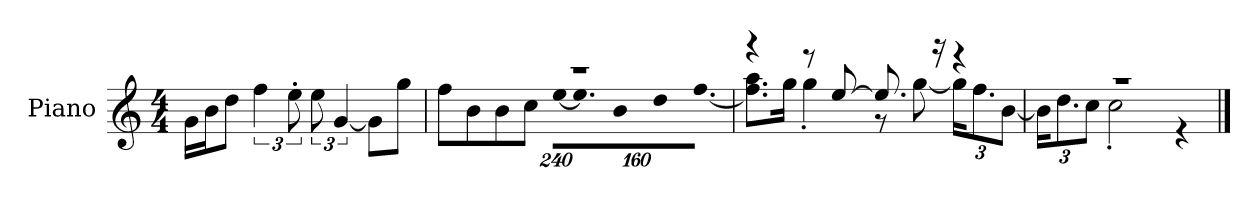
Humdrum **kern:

**kern
*part1
*staff1
*I"Piano
*I'P-no
*clefG2
*k[]
*M4/4
*MM90
=1
16g\LL
16b\J
8dd\J
6ff\
12ee'\
12ee\
[6g/
8g\L]
8gg\J
=2
*^
1r	8ff\L
.	8b\
.	8b\
.	8cc\J
*	*Xbrackettup
!	!LO:N:vis=16
.	[1920%137ee\KL
!	!LO:N:vis=8.
.	640%137ee\]
!	!LO:N:vis=16
.	1920%137b\L
!	!LO:N:vis=32
.	640%23dd\K
!	!LO:N:vis=16.
.	[960%103ff\JJ
=3	=3
4r	8.ff\] 8.aa\L
.	16gg\Jk
8r	4gg'\
[8ee/	.
8.ee/]	8r
.	[8gg\
16r	.
4r	24gg\KL]
.	12.ff\
.	[12b\J
=4	=4
1r	24b\KL]
.	12.dd\
.	12cc\J
.	2cc'\
.	4r
*v	*v
==
*-
